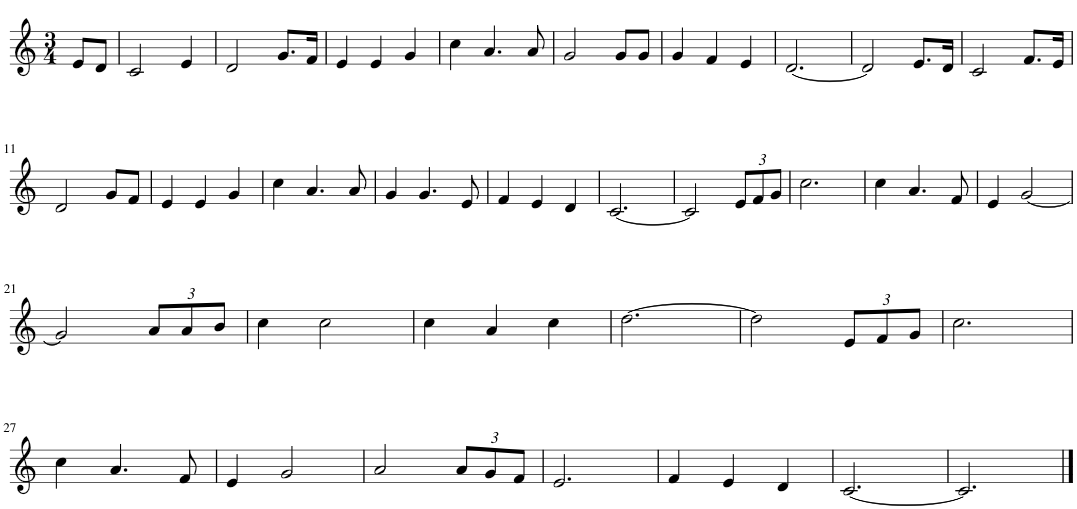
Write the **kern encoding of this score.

**kern
*part1
*staff1
*I"P1
*clefG2
*k[]
*M3/4
=1
8e/L
8d/J
=2
2c/
4e/
=3
2d/
8.g/L
16f/Jk
=4
4e/
4e/
4g/
=5
4cc\
4.a/
8a/
=6
2g/
8g/L
8g/J
=7
4g/
4f/
4e/
=8
[2.d/
=9
2d/]
8.e/L
16d/Jk
=10
2c/
8.f/L
16e/Jk
!!LO:LB:g=z
=11
2d/
8g/L
8f/J
=12
4e/
4e/
4g/
=13
4cc\
4.a/
8a/
=14
4g/
4.g/
8e/
=15
4f/
4e/
4d/
=16
[2.c/
=17
2c/]
*Xbrackettup
12e/L
12f/
12g/J
=18
2.cc\
=19
4cc\
4.a/
8f/
=20
4e/
[2g/
!!LO:LB:g=z
=21
2g/]
12a/L
12a/
12b/J
=22
4cc\
2cc\
=23
4cc\
4a/
4cc\
=24
[2.dd\
=25
2dd\]
12e/L
12f/
12g/J
=26
2.cc\
!!LO:LB:g=z
=27
4cc\
4.a/
8f/
=28
4e/
2g/
=29
2a/
12a/L
12g/
12f/J
=30
2.e/
=31
4f/
4e/
4d/
=32
[2.c/
=33
2.c/]
==
*-
